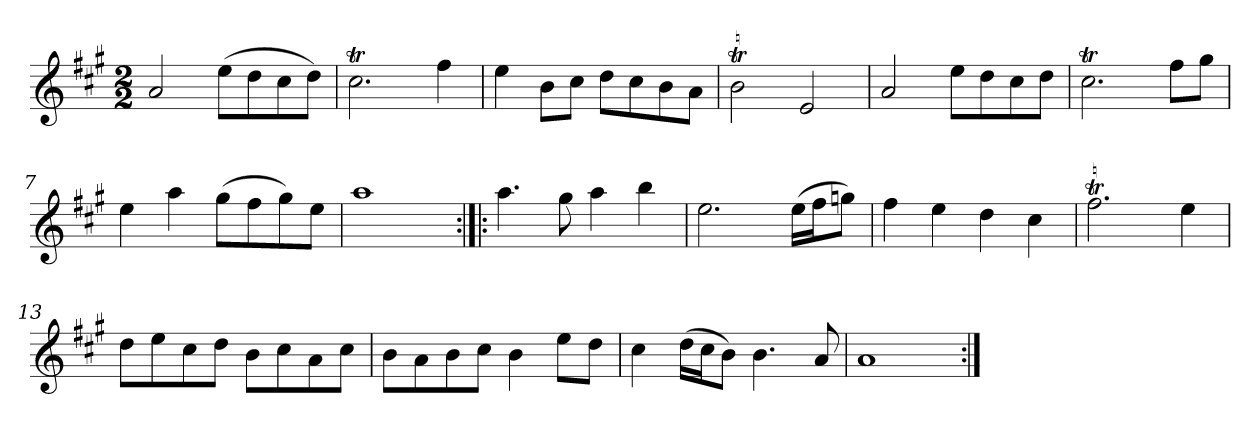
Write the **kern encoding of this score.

**kern
*part1
*staff1
*clefG2
*k[f#c#g#]
*A:
*M2/2
*MM120
=1
2a
(8ee\L
8dd\
8cc#\
8dd\J)
=2
2.cc#t
4ff#
=3
4ee
8b\L
8cc#\J
8dd\L
8cc#\
8b\
8a\J
=4
2bt
2e
=5
2a
8ee\L
8dd\
8cc#\
8dd\J
=6
2.cc#t
8ff#\L
8gg#\J
=7
4ee
4aa
(8gg#\L
8ff#\
8gg#\)
8ee\J
=8
1aa
=9:|!|:
4.aa
8gg#
4aa
4bb
=10
2.ee
(16ee\LL
16ff#\J
8ggn\J)
=11
4ff#
4ee
4dd
4cc#
=12
2.ff#t
4ee
=13
8dd\L
8ee\
8cc#\
8dd\J
8b\L
8cc#\
8a\
8cc#\J
=14
8b\L
8a\
8b\
8cc#\J
4b
8ee\L
8dd\J
=15
4cc#
(16dd\LL
16cc#\J
8b\J)
4.b
8a
=16
1a
=:|!
*-
